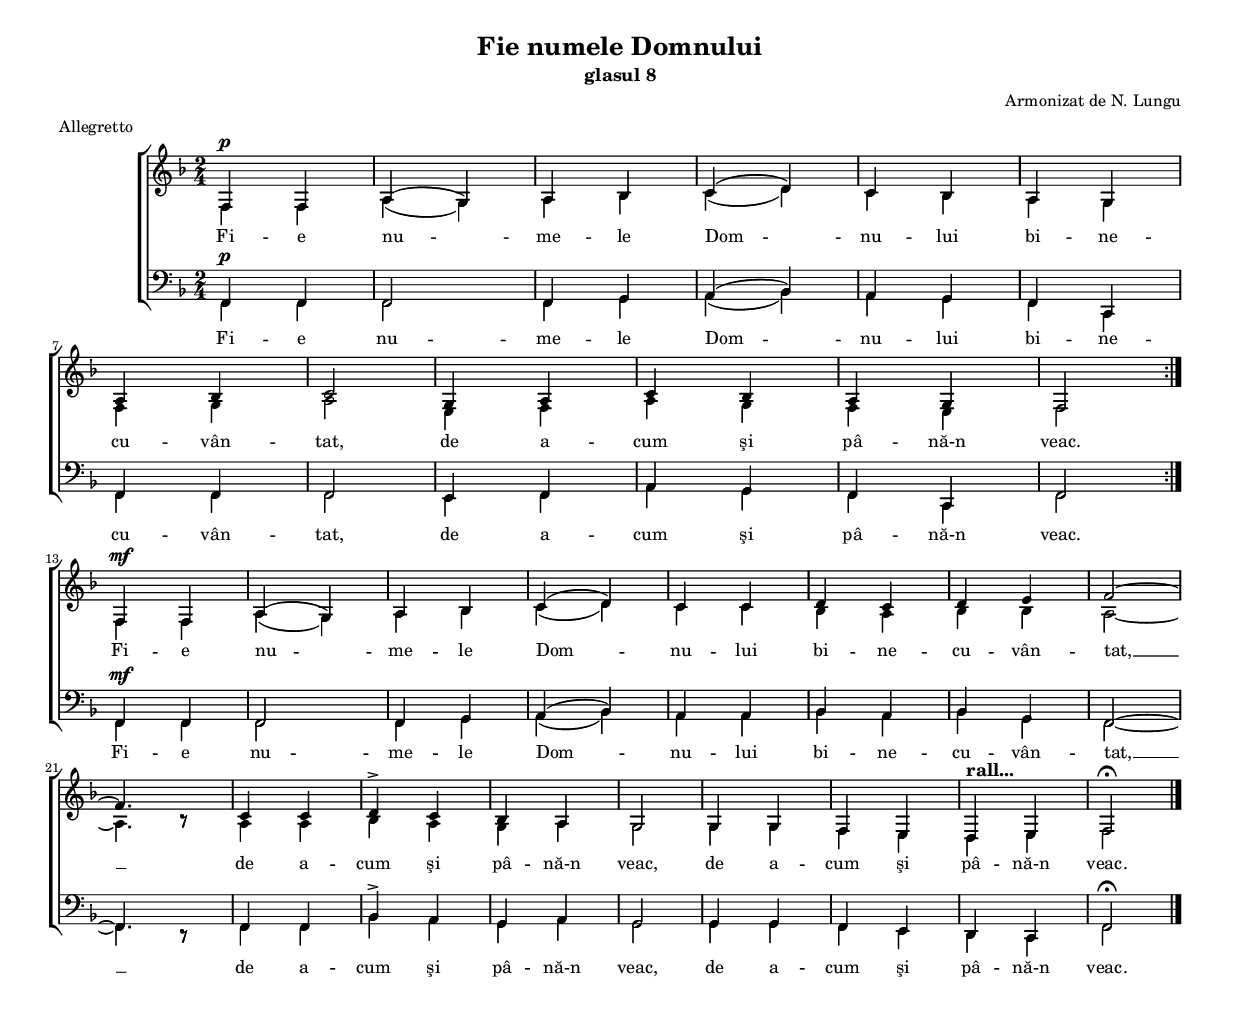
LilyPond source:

\version "2.10.10"
\include "defines.ly"
midiTempo = 
  \midi {
    \context {
      \Score
      tempoWholesPerMinute = #(ly:make-moment 160 4)
      }
    }


\include "preamble.ly"

\header {
  title = "Fie numele Domnului"
  subtitle = "glasul 8"
  composer = "Armonizat de N. Lungu"
  meter = "Allegretto"
}

global = {
  \globalPreamble
  \key f \major
  \time 2/4
}

womenWords = \lyricmode {
  Fi -- e nu -- me -- le Dom -- nu -- lui bi -- ne -- cu -- vân -- tat,
  de a -- cum şi pâ -- nă-n veac.

  Fi -- e nu -- me -- le Dom -- nu -- lui bi -- ne -- cu -- vân -- tat, __
  de a -- cum şi pâ -- nă-n veac,
  de a -- cum şi pâ -- nă-n veac.
}

menWords = \womenWords

sopMusic = \relative {
  % Fie numele Domnului binecuvântat, de acum şi până-n veac.
  \repeat volta 2 {
    f4^\p f4
    a4( g4)
    a4 bes4
    c4( d4)
    c4 bes4
    a4 g4
    a4 bes4
    c2
    g4 a4
    c4 bes4
    a4 g4
    f2
  }

  \break

  % Fie numele Domnului binecuvântat, de acum şi până-n veac, de acum
  % şi până-n veac.
  f4^\mf f4
  a4( g4)
  a4 bes4
  c4( d4)
  c4 c4
  d4 c4
  d4 e4
  f2~
  f4. b,8\rest
  c4 c4
  d4^\accent c4
  bes4 a4
  g2
  g4 g4
  f4 e4
  d4^\rallMarkup e4
  f2^\fermata \bar "|."
}

altoMusic = \relative {
  % Fie numele Domnului binecuvântat, de acum şi până-n veac.
  \repeat volta 2 {
    f4 f4
    a4( g4)
    a4 bes4
    c4( d4)
    c4 bes4
    a4 g4
    f4 g4
    a2
    e4 f4
    a4 g4
    f4 e4
    f2
  }

  % Fie numele Domnului binecuvântat, de acum şi până-n veac, de acum
  % şi până-n veac.
  f4 f4
  a4( g4)
  a4 bes4
  c4( d4)
  c4 c4
  bes4 a4
  bes4 bes4
  a2~
  a4. b8\rest
  a4 a4
  bes4 a4
  g4 a4
  g2
  g4 g4
  f4 e4
  d4 e4
  f2
}

tenorMusic = \relative {
  % Fie numele Domnului binecuvântat, de acum şi până-n veac.
  \repeat volta 2 {
    f,4^\p f4
    f2
    f4 g4
    a4( bes4)
    a4 g4
    f4 c4
    f4 f4
    f2
    e4 f4
    a4 g4
    f4 c4
    f2
  }

  % Fie numele Domnului binecuvântat, de acum şi până-n veac, de acum
  % şi până-n veac.
  f4^\mf f4
  f2
  f4 g4
  a4( bes4)
  a4 a4
  bes4 a4
  bes4 g4
  f2~
  f4. d8\rest
  f4 f4
  bes4^\accent a4
  g4 a4
  g2
  g4 g4
  f4 e4
  d4 c4
  f2^\fermata
}

bassMusic = \relative {
  % Fie numele Domnului binecuvântat, de acum şi până-n veac.
  \repeat volta 2 {
    f,4 f4
    f2
    f4 g4
    a4( bes4)
    a4 g4
    f4 c4
    f4 f4
    f2
    e4 f4
    a4 g4
    f4 c4
    f2
  }

  % Fie numele Domnului binecuvântat, de acum şi până-n veac, de acum
  % şi până-n veac.
  f4 f4
  f2
  f4 g4
  a4( bes4)
  a4 a4
  bes4 a4
  bes4 g4
  f2~
  f4. d8\rest
  f4 f4
  bes4 a4
  g4 a4
  g2
  g4 g4
  f4 e4
  d4 c4
  f2
}

\include "two-staves.ly"
